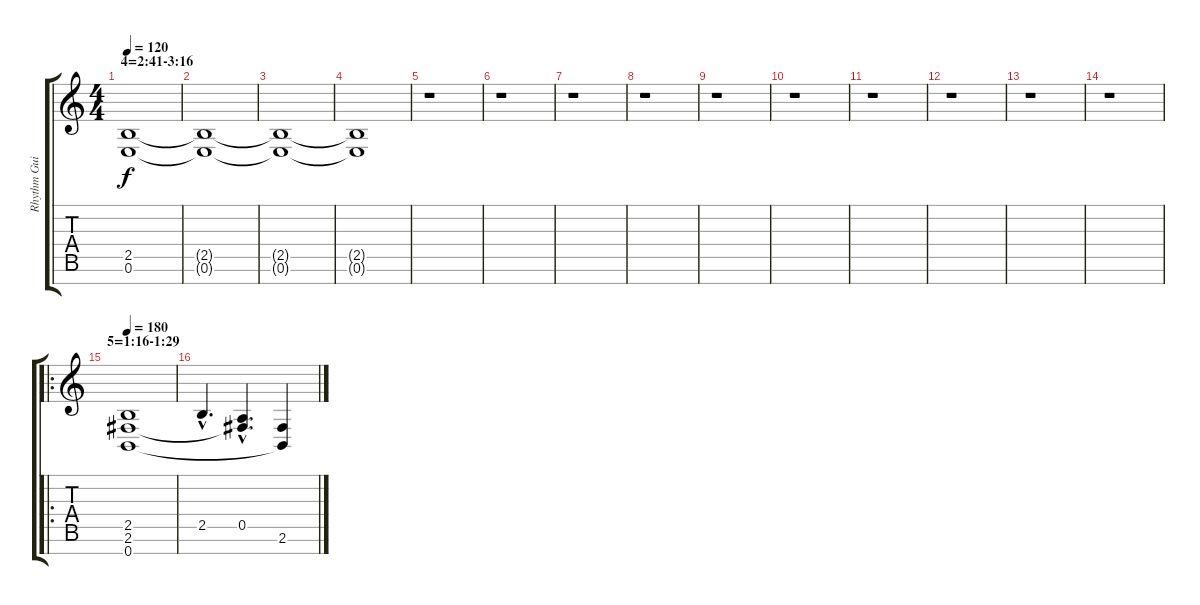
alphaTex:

\track ("Rhythm Guitar" "Rhythm Gui") {instrument distortionguitar}
\staff {score tabs}
\tuning (E4 B3 G3 D3 A2 E2 B1) {hide}
\ts (4 4)
\section ("" "4=2:41-3:16")
\tempo 120
\clef g2
\ks c
(2.5 0.6).1{dy f volume 0} |
(2.5{t} 0.6{t}).1 |
(2.5{t} 0.6{t}).1 |
(2.5{t} 0.6{t}).1 |
r.1 |
r.1 |
r.1 |
r.1 |
r.1 |
r.1 |
r.1 |
r.1 |
r.1 |
r.1 |
\ro
\section ("" "5=1:16-1:29")
\tempo 180
(2.5 2.6 0.7).1{volume 13} |
2.5{hac}.4{d} (0.5{hac} 2.6{hac t}).4{d} (2.6 0.7{t}).4
